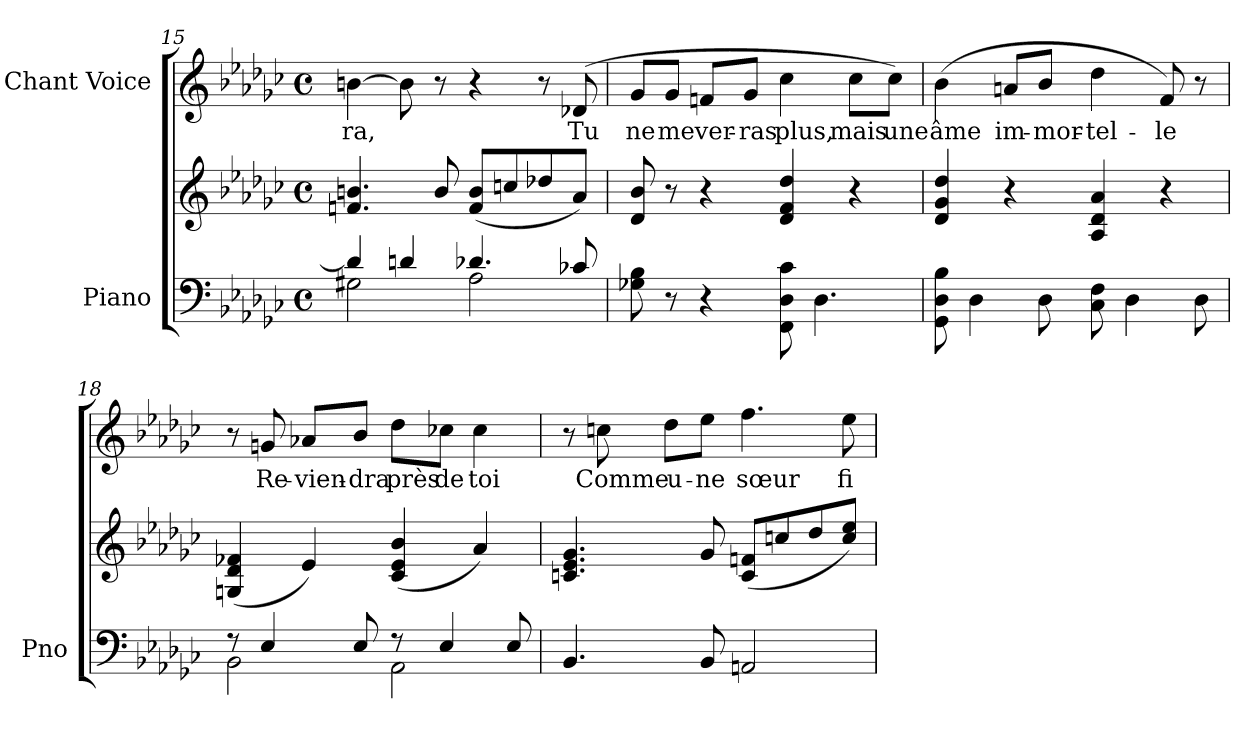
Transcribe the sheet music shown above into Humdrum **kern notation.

**kern	**kern	**kern	**text
*part2	*part2	*part1	*part1
*staff3	*staff2	*staff1	*staff1
*I"Piano	*	*I"Chant Voice	*
*I'Pno	*	*	*
*clefF4	*clefG2	*clefG2	*
*k[b-e-a-d-g-c-]	*k[b-e-a-d-g-c-]	*k[b-e-a-d-g-c-]	*
*M4/4	*M4/4	*M4/4	*
*met(c)	*met(c)	*met(c)	*
=15	=15	=15	=15
*^	*	*	*
!	!	!	!	!LO:LY:b
4d/]	2G#X\	4.fn/ 4.bn/	[4bn\	-ra,
4dn/	.	.	8b\]	.
.	.	8b/	8r	.
4.d-X/	2A-\	(<8f/ 8b/L	4r	.
.	.	8ccn/	.	.
.	.	8dd-X/	8r	.
!	!	!	!	!LO:LY:b
8c-X/	.	8a-/J)	(>8d-X/	Tu
*v	*v	*	*	*
=16	=16	=16	=16
!	!	!	!LO:LY:b
8G-X\ 8B-\	8d-/ 8b-/	8g-/L	ne
!	!	!	!LO:LY:b
8r	8r	8g-/J	me
!	!	!	!LO:LY:b
4r	4r	8fn/L	ver-
!	!	!	!LO:LY:b
.	.	8g-/J	-ras
!	!	!	!LO:LY:b
8FF\ 8D-\ 8c-\	4d-/ 4f/ 4dd-/	4cc-\	plus,
4.D-\	.	.	.
!	!	!	!LO:LY:b
.	4r	8cc-\L	mais
!	!	!	!LO:LY:b
.	.	8cc-\J)	une
!!LO:LB:g=z
=17	=17	=17	=17
!	!	!	!LO:LY:b
8GG-\ 8D-\ 8B-\	4d-/ 4g-/ 4dd-/	(>4b-\	âme
4D-\	.	.	.
!	!	!	!LO:LY:b
.	4r	8an/L	im-
!	!	!	!LO:LY:b
8D-\	.	8b-/J	-mor-
!	!	!	!LO:LY:b
8C-\ 8F\	4A-/ 4d-/ 4a-/	4dd-\	-tel-
4D-\	.	.	.
!	!	!	!LO:LY:b
.	4r	8f/)	-le
8D-\	.	8r	.
=18	=18	=18	=18
*^	*	*	*
8r	2BB-\	(>4Gn/ 4d-/ 4f-X/	8r	.
!	!	!	!	!LO:LY:b
4E-/	.	.	8gn/	Re-
!	!	!	!	!LO:LY:b
.	.	4e-/)	8a-X/L	-vien-
!	!	!	!	!LO:LY:b
8E-/	.	.	8b-/J	-dra
!	!	!	!	!LO:LY:b
8r	2AA-\	(>4c-/ 4e-/ 4b-/	8dd-\L	près
!	!	!	!	!LO:LY:b
4E-/	.	.	8cc-X\J	de
!	!	!	!	!LO:LY:b
.	.	4a-/)	4cc-\	toi
8E-/	.	.	.	.
*v	*v	*	*	*
=19	=19	=19	=19
4.BB-/	4.cn/ 4.e-/ 4.g-/	8r	.
!	!	!	!LO:LY:b
.	.	8ccn\	Comme
!	!	!	!LO:LY:b
.	.	8dd-\L	u-
!	!	!	!LO:LY:b
8BB-/	8g-/	8ee-\J	-ne
!	!	!	!LO:LY:b
2AAn/	(<8c/ 8fn/L	4.ff\	sœur
.	8ccn/	.	.
.	8dd-/	.	.
!	!	!	!LO:LY:b
.	8cc/ 8ee-/J)	8ee-\	fi-
=	=	=	=
*-	*-	*-	*-
